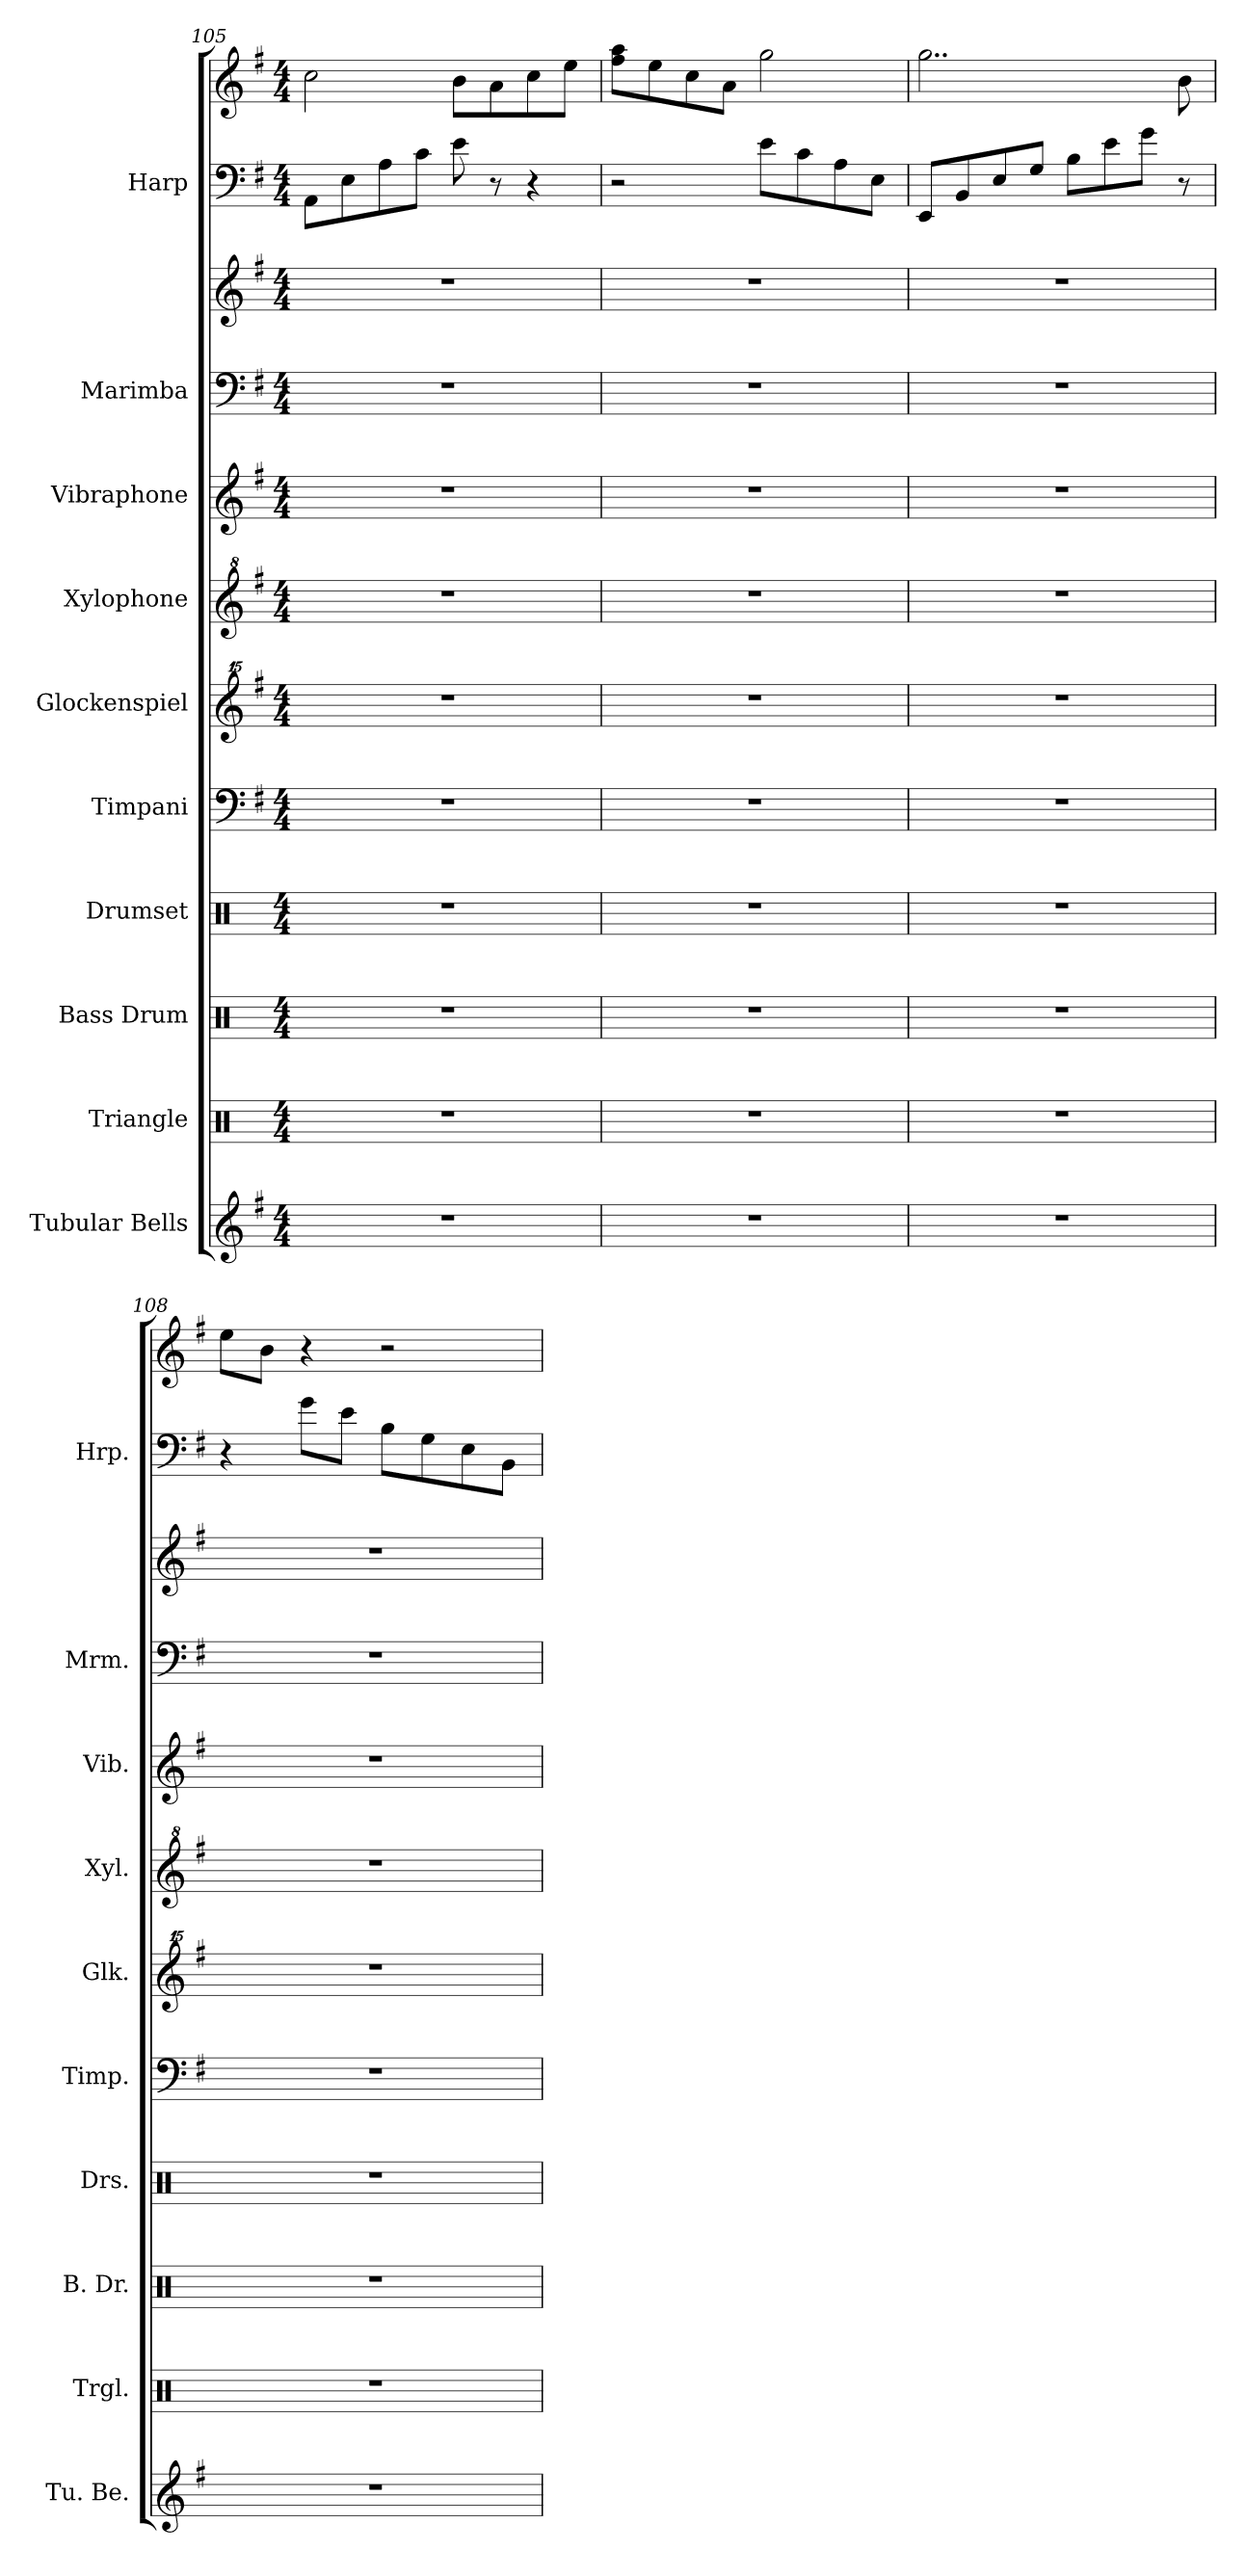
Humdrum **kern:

**kern	**kern	**kern	**kern	**kern	**kern	**kern	**kern	**kern	**kern	**kern	**kern
*part10	*part9	*part8	*part7	*part6	*part5	*part4	*part3	*part2	*part2	*part1	*part1
*staff12	*staff11	*staff10	*staff9	*staff8	*staff7	*staff6	*staff5	*staff4	*staff3	*staff2	*staff1
*I"Tubular Bells	*I"Triangle	*I"Bass Drum	*I"Drumset	*I"Timpani	*I"Glockenspiel	*I"Xylophone	*I"Vibraphone	*I"Marimba	*	*I"Harp	*
*I'Tu. Be.	*I'Trgl.	*I'B. Dr.	*I'Drs.	*I'Timp.	*I'Glk.	*I'Xyl.	*I'Vib.	*I'Mrm.	*	*I'Hrp.	*
*clefG2	*clefX	*clefX	*clefX	*clefF4	*clefG^^2	*clefG^2	*clefG2	*clefF4	*clefG2	*clefF4	*clefG2
*k[f#]	*k[]	*k[]	*k[]	*k[f#]	*k[f#]	*k[f#]	*k[f#]	*k[f#]	*k[f#]	*k[f#]	*k[f#]
*G:	*C:	*C:	*C:	*G:	*G:	*G:	*G:	*G:	*G:	*G:	*G:
*M4/4	*M4/4	*M4/4	*M4/4	*M4/4	*M4/4	*M4/4	*M4/4	*M4/4	*M4/4	*M4/4	*M4/4
=105	=105	=105	=105	=105	=105	=105	=105	=105	=105	=105	=105
1r	1r	1r	1r	1r	1r	1r	1r	1r	1r	8AA\L	2cc\
.	.	.	.	.	.	.	.	.	.	8E\	.
.	.	.	.	.	.	.	.	.	.	8A\	.
.	.	.	.	.	.	.	.	.	.	8c\J	.
.	.	.	.	.	.	.	.	.	.	8e\	8b\L
.	.	.	.	.	.	.	.	.	.	8r	8a\
.	.	.	.	.	.	.	.	.	.	4r	8cc\
.	.	.	.	.	.	.	.	.	.	.	8ee\J
=106	=106	=106	=106	=106	=106	=106	=106	=106	=106	=106	=106
1r	1r	1r	1r	1r	1r	1r	1r	1r	1r	2r	8ff#\ 8aa\L
.	.	.	.	.	.	.	.	.	.	.	8ee\
.	.	.	.	.	.	.	.	.	.	.	8cc\
.	.	.	.	.	.	.	.	.	.	.	8a\J
.	.	.	.	.	.	.	.	.	.	8e\L	2gg\
.	.	.	.	.	.	.	.	.	.	8c\	.
.	.	.	.	.	.	.	.	.	.	8A\	.
.	.	.	.	.	.	.	.	.	.	8E\J	.
!!LO:PB:g=z
=107	=107	=107	=107	=107	=107	=107	=107	=107	=107	=107	=107
1r	1r	1r	1r	1r	1r	1r	1r	1r	1r	8EE/L	2..gg\
.	.	.	.	.	.	.	.	.	.	8BB/	.
.	.	.	.	.	.	.	.	.	.	8E/	.
.	.	.	.	.	.	.	.	.	.	8G/J	.
.	.	.	.	.	.	.	.	.	.	8B\L	.
.	.	.	.	.	.	.	.	.	.	8e\	.
.	.	.	.	.	.	.	.	.	.	8g\J	.
.	.	.	.	.	.	.	.	.	.	8r	8b\
=108	=108	=108	=108	=108	=108	=108	=108	=108	=108	=108	=108
1r	1r	1r	1r	1r	1r	1r	1r	1r	1r	4r	8ee\L
.	.	.	.	.	.	.	.	.	.	.	8b\J
.	.	.	.	.	.	.	.	.	.	8g\L	4r
.	.	.	.	.	.	.	.	.	.	8e\J	.
.	.	.	.	.	.	.	.	.	.	8B\L	2r
.	.	.	.	.	.	.	.	.	.	8G\	.
.	.	.	.	.	.	.	.	.	.	8E\	.
.	.	.	.	.	.	.	.	.	.	8BB\J	.
=	=	=	=	=	=	=	=	=	=	=	=
*-	*-	*-	*-	*-	*-	*-	*-	*-	*-	*-	*-
